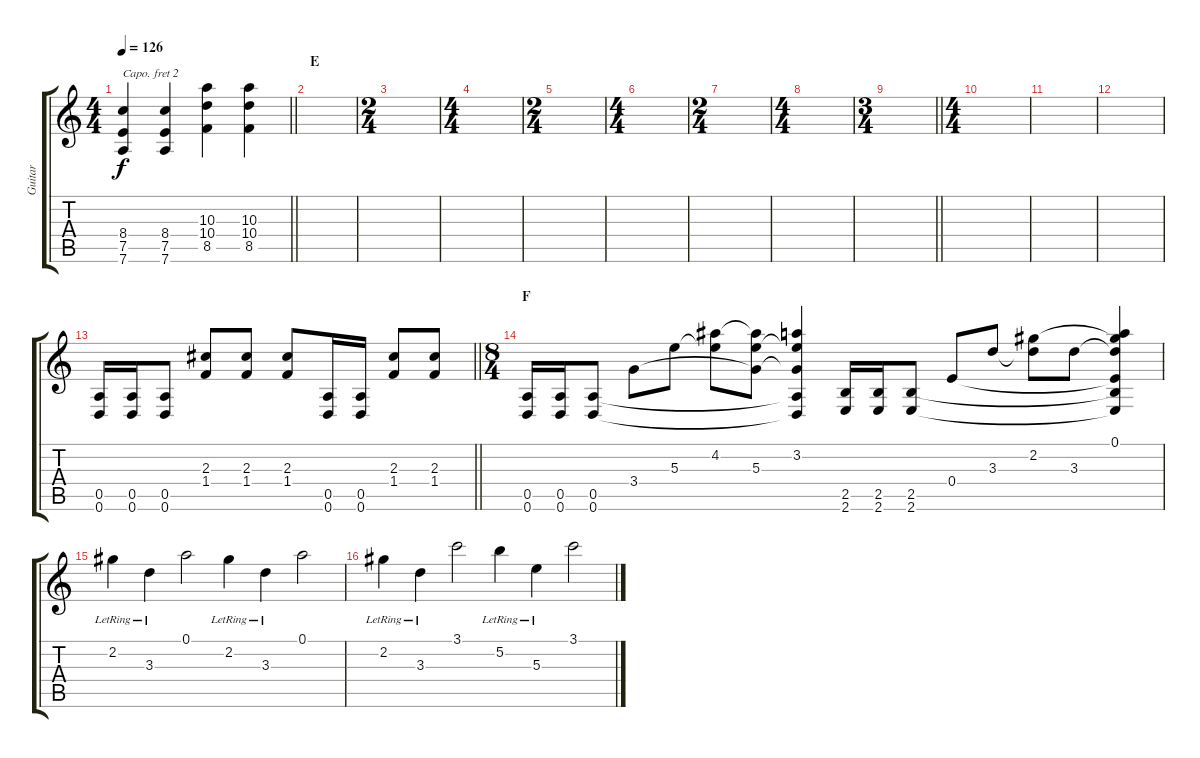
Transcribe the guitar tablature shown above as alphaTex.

\track ("Guitar" "Guitar") {instrument distortionguitar}
\staff {score tabs}
\capo 2
\tuning (G4 E4 A3 D3 G2 C2) {hide}
\ts (4 4)
\tempo 126
\clef g2
\barLineRight lightlight
\ks c
(8.4 7.5 7.6).4{dy f} (8.4 7.5 7.6).4 (10.3 10.4 8.5).4 (10.3 10.4 8.5).4 |
\section ("" "E")
|
\ts (2 4)
|
\ts (4 4)
|
\ts (2 4)
|
\ts (4 4)
|
\ts (2 4)
|
\ts (4 4)
|
\ts (3 4)
\barLineRight lightlight
|
\ts (4 4)
|
|
|
\barLineRight lightlight
(0.5 0.6).16 (0.5 0.6).16 (0.5 0.6).8 (2.3 1.4).8 (2.3 1.4).8 (2.3 1.4).8 (0.5 0.6).16 (0.5 0.6).16 (2.3 1.4).8 (2.3 1.4).8 |
\ts (8 4)
\section ("" "F")
(0.5 0.6).16 (0.5 0.6).16 (0.5 0.6).8 3.4.8 5.3.8 (4.2 5.3{t}).8 (4.2{t} 5.3 3.4{t}).8 (3.2 5.3{t} 3.4{t} 0.5{t} 0.6{t}).4 (2.5 2.6).16 (2.5 2.6).16 (2.5 2.6).8 0.4.8 3.3.8 (2.2 3.3{t}).8 3.3.8 (0.1 2.2{t} 3.3{t} 0.4{t} 2.5{t} 2.6{t}).4 |
2.2{lr}.4 3.3{lr}.4 0.1.2 2.2{lr}.4 3.3{lr}.4 0.1.2 |
2.2{lr}.4 3.3{lr}.4 3.1.2 5.2{lr}.4 5.3{lr}.4 3.1.2
